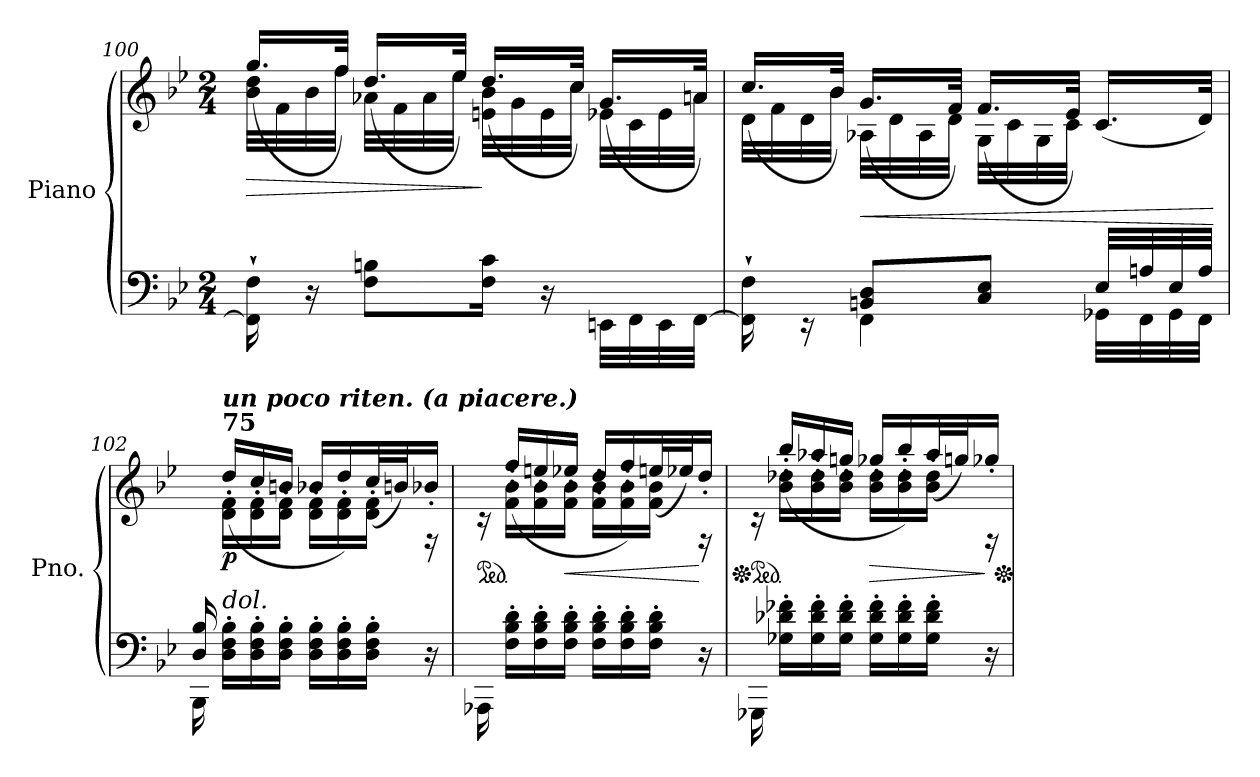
**kern	**kern	**dynam
*part1	*part1	*part1
*staff2	*staff1	*staff1/2
*I"Piano	*	*
*I'Pno.	*	*
*clefF4	*clefG2	*
*k[b-e-]	*k[b-e-]	*
*M2/4	*M2/4	*
=100	=100	=100
!	!	!LO:HP:b
*	*^	*
16FF\]` 16F\`	32b-\ 32dd\LLL	(16.gg/LL	>
.	32f\	.	.
16r	32b-\	.	.
.	32ff\JJJ	32ff/JJk)	.
8F\ 8Bn\L	32a-X\LLL	(16.dd/LL	.
.	32f\	.	.
.	32a-\	.	.
.	32ee-\JJJ	32ee-/JJk)	.
16F\ 16c\Jk	32en\ 32b-\LLL	(16.dd/LL	]
.	32g\	.	.
16r	32e\	.	.
.	32cc\JJJ	32cc/JJk)	.
32EEn\LLL	32e-X\LLL	(16.g/LL	.
32FF\	32c\	.	.
32EE\	32e-\	.	.
[32FF\JJJ	32an\JJJ	32a/JJk)	.
=101	=101	=101	=101
*^	*	*	*
*	*^	*	*	*
4.ryy	16FF\]` 16F\`	8ryy	32d\LLL	(16.cc/LL	.
.	.	.	32f\	.	.
.	16rEE	.	32d\	.	.
.	.	.	32b-\JJJ	32b-/JJk)	.
!	!	!	!	!	!LO:HP:b
.	4FF\	8BBn/ 8D/L	32A-X\LLL	(16.g/LL	<
.	.	.	32d\	.	.
.	.	.	32A-\	.	.
.	.	.	32d\JJJ	32f/JJk)	.
.	.	8C/ 8E-/J	32G\LLL	(16.f/LL	.
.	.	.	32c\	.	.
.	.	.	32G\	.	.
.	.	.	32c\JJJ	32e-/JJk)	.
32E-/LLL	32GG-X\LLL	8ryy	8ryy	(16.c/LL	.
32An/	32FF\	.	.	.	.
32E-/	32GG-\	.	.	.	.
32A/JJJ	32FF\JJJ	.	.	32d/JJk)	.
*v	*v	*v	*	*	*
*	*v	*v	*
.	.	[
!!LO:LB:g=z
=102	=102	=102
*^	*^	*
16D/ 16B-/	16BBB-\	16ryy	16ryy	.
!	!	!LO:TX:a:B:t=75	!	!
!	!	!LO:TX:a:Bi:t=un poco riten. (a piacere.)	!	!
!LO:TX:a:i:t=dol.	!	!	!	!
!	!	!	!	!LO:DY:b
4..ryy	16D\' 16F\' 16B-\'LL	16d\' 16f\'LL	(16dd'/LL	p
.	16D\' 16F\' 16B-\'	16d\' 16f\'	16cc'/	.
.	16D\' 16F\' 16B-\'JJ	16d\' 16f\'JJ	16bn'/JJ	.
.	16D\' 16F\' 16B-\'LL	16d\' 16f\'LL	16b-X'/LL	.
.	16D\' 16F\' 16B-\'	16d\' 16f\'	16dd'/)	.
.	16D\' 16F\' 16B-\'JJ	16d\' 16f\'JJ	(32cc/L	.
.	.	.	32bn/J)	.
.	16r	16rF	16b-X'/JJ	.
*v	*v	*	*	*
=103	=103	=103	=103
*	*ped	*	*
16AAA-X\	16rc	16ryy	.
16F\' 16B-\' 16d\'LL	16f\' 16b-\'LL	(16ff'/LL	.
16F\' 16B-\' 16d\'	16f\' 16b-\'	16een'/	.
!	!	!	!LO:HP:b
16F\' 16B-\' 16d\'JJ	16f\' 16b-\'JJ	16ee-X'/JJ	<
16F\' 16B-\' 16d\'LL	16f\' 16b-\'LL	16dd'/LL	.
16F\' 16B-\' 16d\'	16f\' 16b-\'	16ff'/)	.
16F\' 16B-\' 16d\'JJ	16f\' 16b-\'JJ	(32een/L	.
.	.	32ee-X/J)	.
16r	16rF	16dd'/JJ	[
=104	=104	=104	=104
*	*Xped	*	*
*	*ped	*	*
16GGG-X\	16rc	16ryy	.
!	!	!	!LO:DY:b
16G-X\' 16d-X\' 16f-X\'LL	16b-\' 16dd-X\'LL	(16bb-'/LL	other-dynamics
16G-\' 16d-\' 16f-\'	16b-\' 16dd-\'	16aa-X'/	.
16G-\' 16d-\' 16f-\'JJ	16b-\' 16dd-\'JJ	16ggn'/JJ	.
!	!	!	!LO:HP:b
16G-\' 16d-\' 16f-\'LL	16b-\' 16dd-\'LL	16gg-X'/LL	>
16G-\' 16d-\' 16f-\'	16b-\' 16dd-\'	16bb-'/)	.
16G-\' 16d-\' 16f-\'JJ	16b-\' 16dd-\'JJ	(32aa-/L	.
.	.	32ggn/J)	.
16r	16rF	16gg-X'/JJ	]
*	*Xped	*	*
*	*v	*v	*
=	=	=
*-	*-	*-
